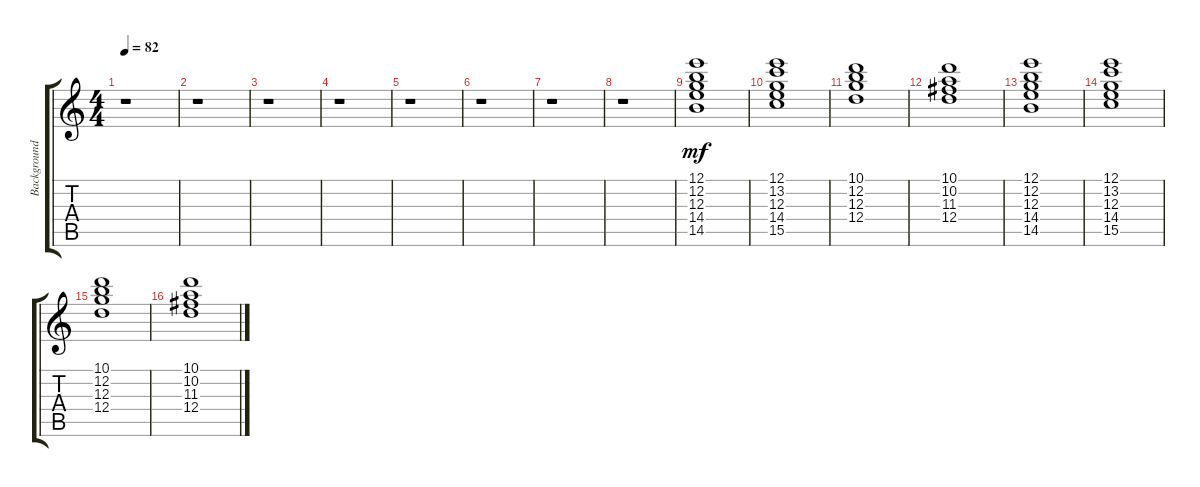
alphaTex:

\track ("Background Chords" "Background") {instrument electricguitarjazz}
\staff {score tabs}
\tuning (E4 B3 G3 D3 A2 E2) {hide}
\ts (4 4)
\tempo 82
\clef g2
\ks c
r.1{dy mf} |
r.1 |
r.1 |
r.1 |
r.1 |
r.1 |
r.1 |
r.1 |
(12.1 12.2 12.3 14.4 14.5).1 |
(12.1 13.2 12.3 14.4 15.5).1 |
(10.1 12.2 12.3 12.4).1 |
(10.1 10.2 11.3 12.4).1 |
(12.1 12.2 12.3 14.4 14.5).1 |
(12.1 13.2 12.3 14.4 15.5).1 |
(10.1 12.2 12.3 12.4).1 |
(10.1 10.2 11.3 12.4).1
